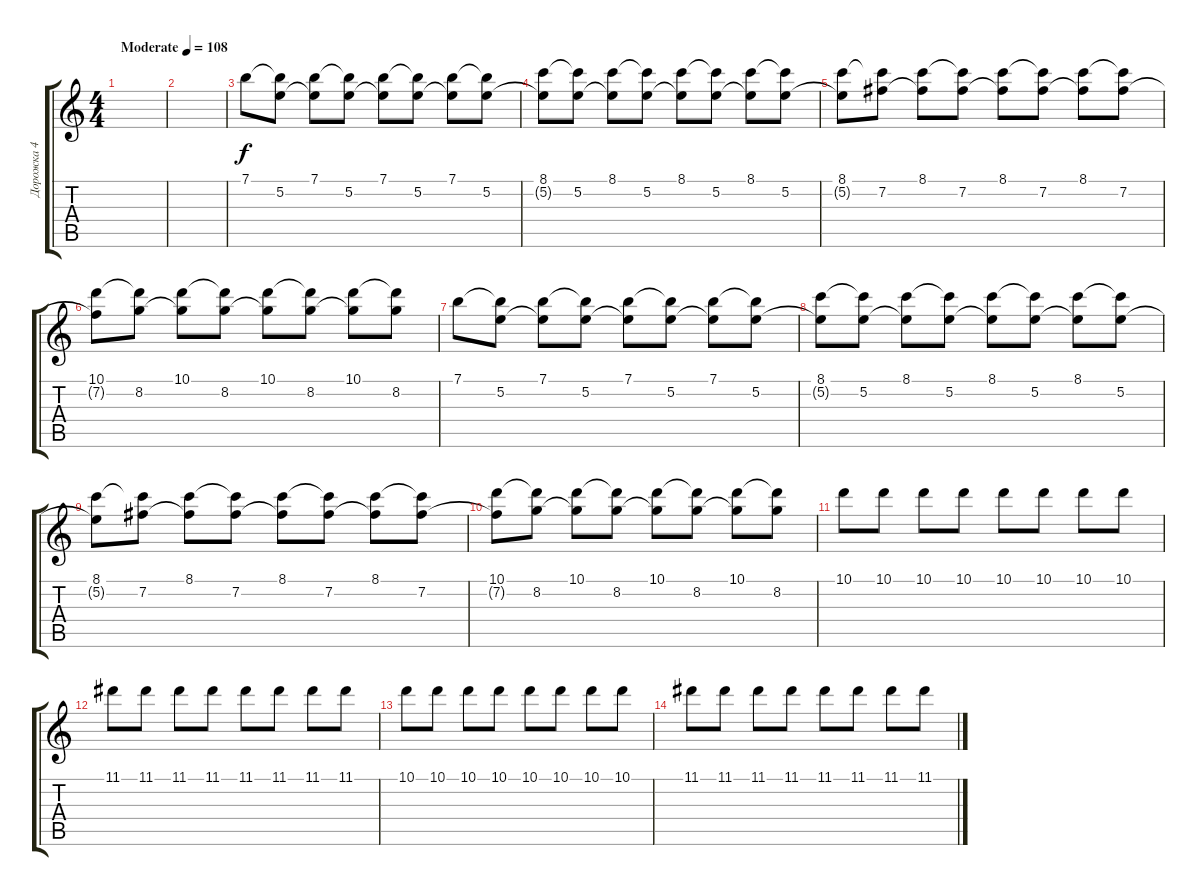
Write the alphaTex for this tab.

\track ("Дорожка 4" "Дорожка 4") {instrument distortionguitar}
\staff {score tabs}
\tuning (E4 B3 G3 D3 A2 E2) {hide}
\ts (4 4)
\tempo (108 "Moderate")
\clef g2
\ks c
|
|
7.1.8 (7.1{t} 5.2).8 (7.1 5.2{t}).8 (7.1{t} 5.2).8 (7.1 5.2{t}).8 (7.1{t} 5.2).8 (7.1 5.2{t}).8 (7.1{t} 5.2).8 |
(8.1 5.2{t}).8 (8.1{t} 5.2).8 (8.1 5.2{t}).8 (8.1{t} 5.2).8 (8.1 5.2{t}).8 (8.1{t} 5.2).8 (8.1 5.2{t}).8 (8.1{t} 5.2).8 |
(8.1 5.2{t}).8 (8.1{t} 7.2).8 (8.1 7.2{t}).8 (8.1{t} 7.2).8 (8.1 7.2{t}).8 (8.1{t} 7.2).8 (8.1 7.2{t}).8 (8.1{t} 7.2).8 |
(10.1 7.2{t}).8 (10.1{t} 8.2).8 (10.1 8.2{t}).8 (10.1{t} 8.2).8 (10.1 8.2{t}).8 (10.1{t} 8.2).8 (10.1 8.2{t}).8 (10.1{t} 8.2).8 |
7.1.8 (7.1{t} 5.2).8 (7.1 5.2{t}).8 (7.1{t} 5.2).8 (7.1 5.2{t}).8 (7.1{t} 5.2).8 (7.1 5.2{t}).8 (7.1{t} 5.2).8 |
(8.1 5.2{t}).8 (8.1{t} 5.2).8 (8.1 5.2{t}).8 (8.1{t} 5.2).8 (8.1 5.2{t}).8 (8.1{t} 5.2).8 (8.1 5.2{t}).8 (8.1{t} 5.2).8 |
(8.1 5.2{t}).8 (8.1{t} 7.2).8 (8.1 7.2{t}).8 (8.1{t} 7.2).8 (8.1 7.2{t}).8 (8.1{t} 7.2).8 (8.1 7.2{t}).8 (8.1{t} 7.2).8 |
(10.1 7.2{t}).8 (10.1{t} 8.2).8 (10.1 8.2{t}).8 (10.1{t} 8.2).8 (10.1 8.2{t}).8 (10.1{t} 8.2).8 (10.1 8.2{t}).8 (10.1{t} 8.2).8 |
10.1.8 10.1.8 10.1.8 10.1.8 10.1.8 10.1.8 10.1.8 10.1.8 |
11.1.8 11.1.8 11.1.8 11.1.8 11.1.8 11.1.8 11.1.8 11.1.8 |
10.1.8 10.1.8 10.1.8 10.1.8 10.1.8 10.1.8 10.1.8 10.1.8 |
11.1.8 11.1.8 11.1.8 11.1.8 11.1.8 11.1.8 11.1.8 11.1.8
